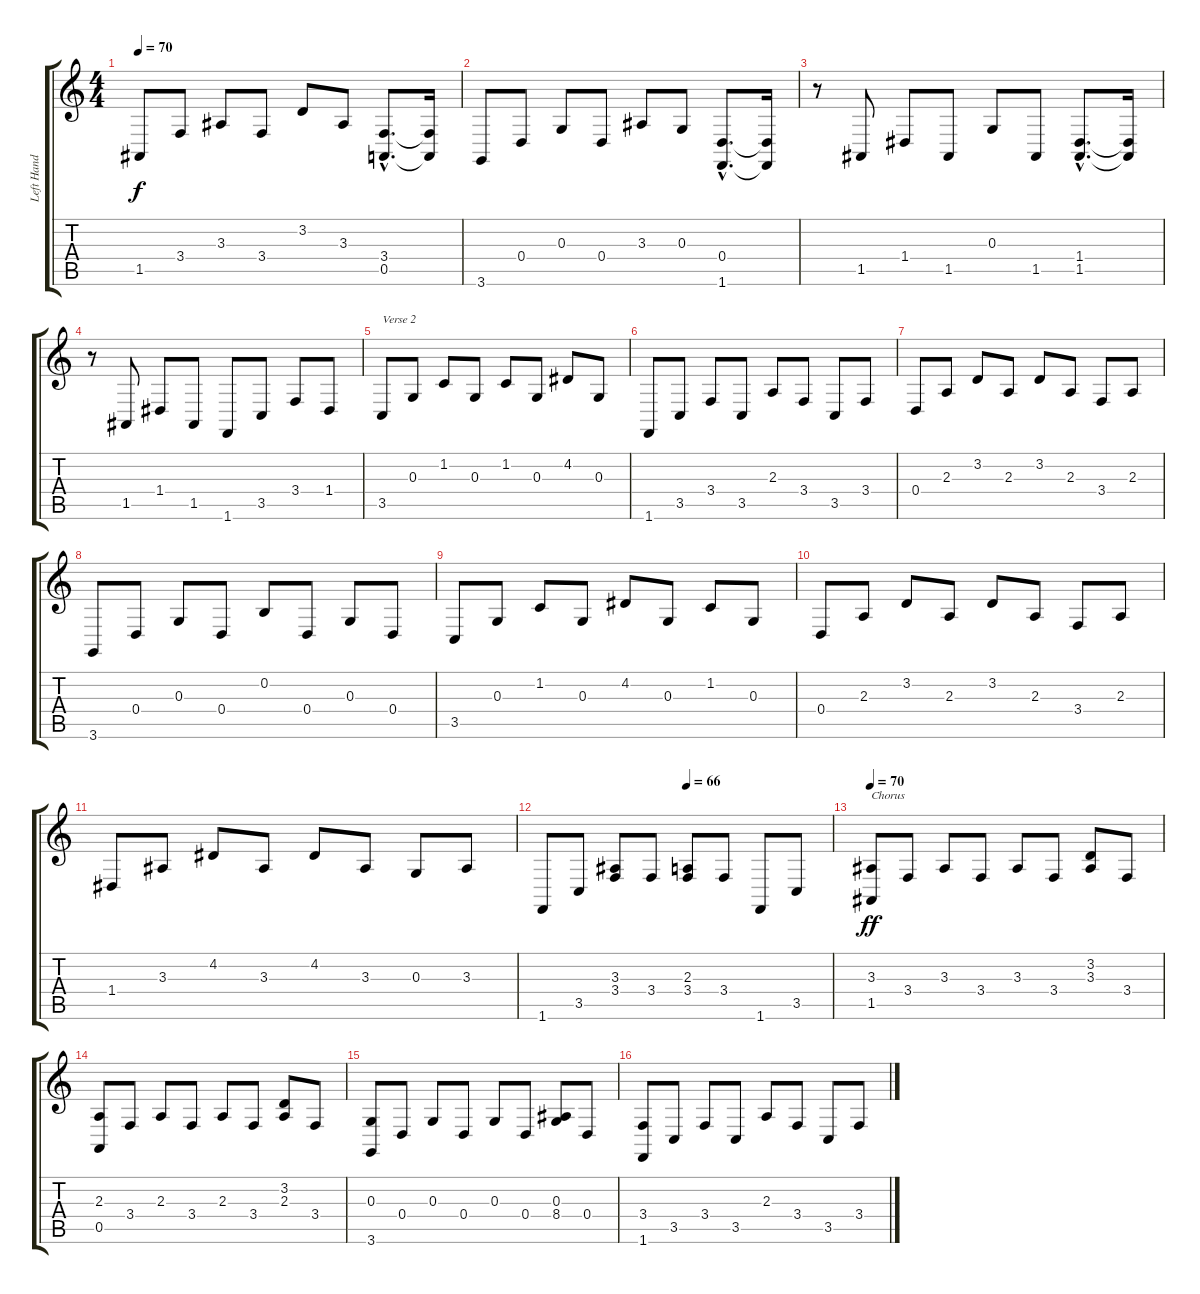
\track ("Left Hand" "Left Hand") {instrument acousticgrandpiano}
\staff {score tabs}
\tuning (E4 B3 G3 D3 A2 E2) {hide}
\ts (4 4)
\tempo 70
\clef g2
\ks c
1.5.8{dy f} 3.4.8 3.3.8 3.4.8 3.2.8 3.3.8 (3.4{hac} 0.5{hac}).8{d} (3.4{t} 0.5{t}).16 |
3.6.8 0.4.8 0.3.8 0.4.8 3.3.8 0.3.8 (0.4{hac} 1.6{hac}).8{d} (0.4{t} 1.6{t}).16 |
r.8 1.5.8 1.4.8 1.5.8 0.3.8 1.5.8 (1.4{hac} 1.5{hac}).8{d} (1.4{t} 1.5{t}).16 |
r.8 1.5.8 1.4.8 1.5.8 1.6.8 3.5.8 3.4.8 1.4.8 |
3.5.8{txt "Verse 2"} 0.3.8 1.2.8 0.3.8 1.2.8 0.3.8 4.2.8 0.3.8 |
1.6.8 3.5.8 3.4.8 3.5.8 2.3.8 3.4.8 3.5.8 3.4.8 |
0.4.8 2.3.8 3.2.8 2.3.8 3.2.8 2.3.8 3.4.8 2.3.8 |
3.6.8 0.4.8 0.3.8 0.4.8 0.2.8 0.4.8 0.3.8 0.4.8 |
3.5.8 0.3.8 1.2.8 0.3.8 4.2.8 0.3.8 1.2.8 0.3.8 |
0.4.8 2.3.8 3.2.8 2.3.8 3.2.8 2.3.8 3.4.8 2.3.8 |
1.4.8 3.3.8 4.2.8 3.3.8 4.2.8 3.3.8 0.3.8 3.3.8 |
\tempo (66 0.5)
1.6.8 3.5.8 (3.3 3.4).8 3.4.8 (2.3 3.4).8 3.4.8 1.6.8 3.5.8 |
\tempo 70
(3.3 1.5).8{txt "Chorus" dy ff} 3.4.8 3.3.8 3.4.8 3.3.8 3.4.8 (3.2 3.3).8 3.4.8 |
(2.3 0.5).8 3.4.8 2.3.8 3.4.8 2.3.8 3.4.8 (3.2 2.3).8 3.4.8 |
(0.3 3.6).8 0.4.8 0.3.8 0.4.8 0.3.8 0.4.8 (0.3 8.4).8 0.4.8 |
(3.4 1.6).8 3.5.8 3.4.8 3.5.8 2.3.8 3.4.8 3.5.8 3.4.8
